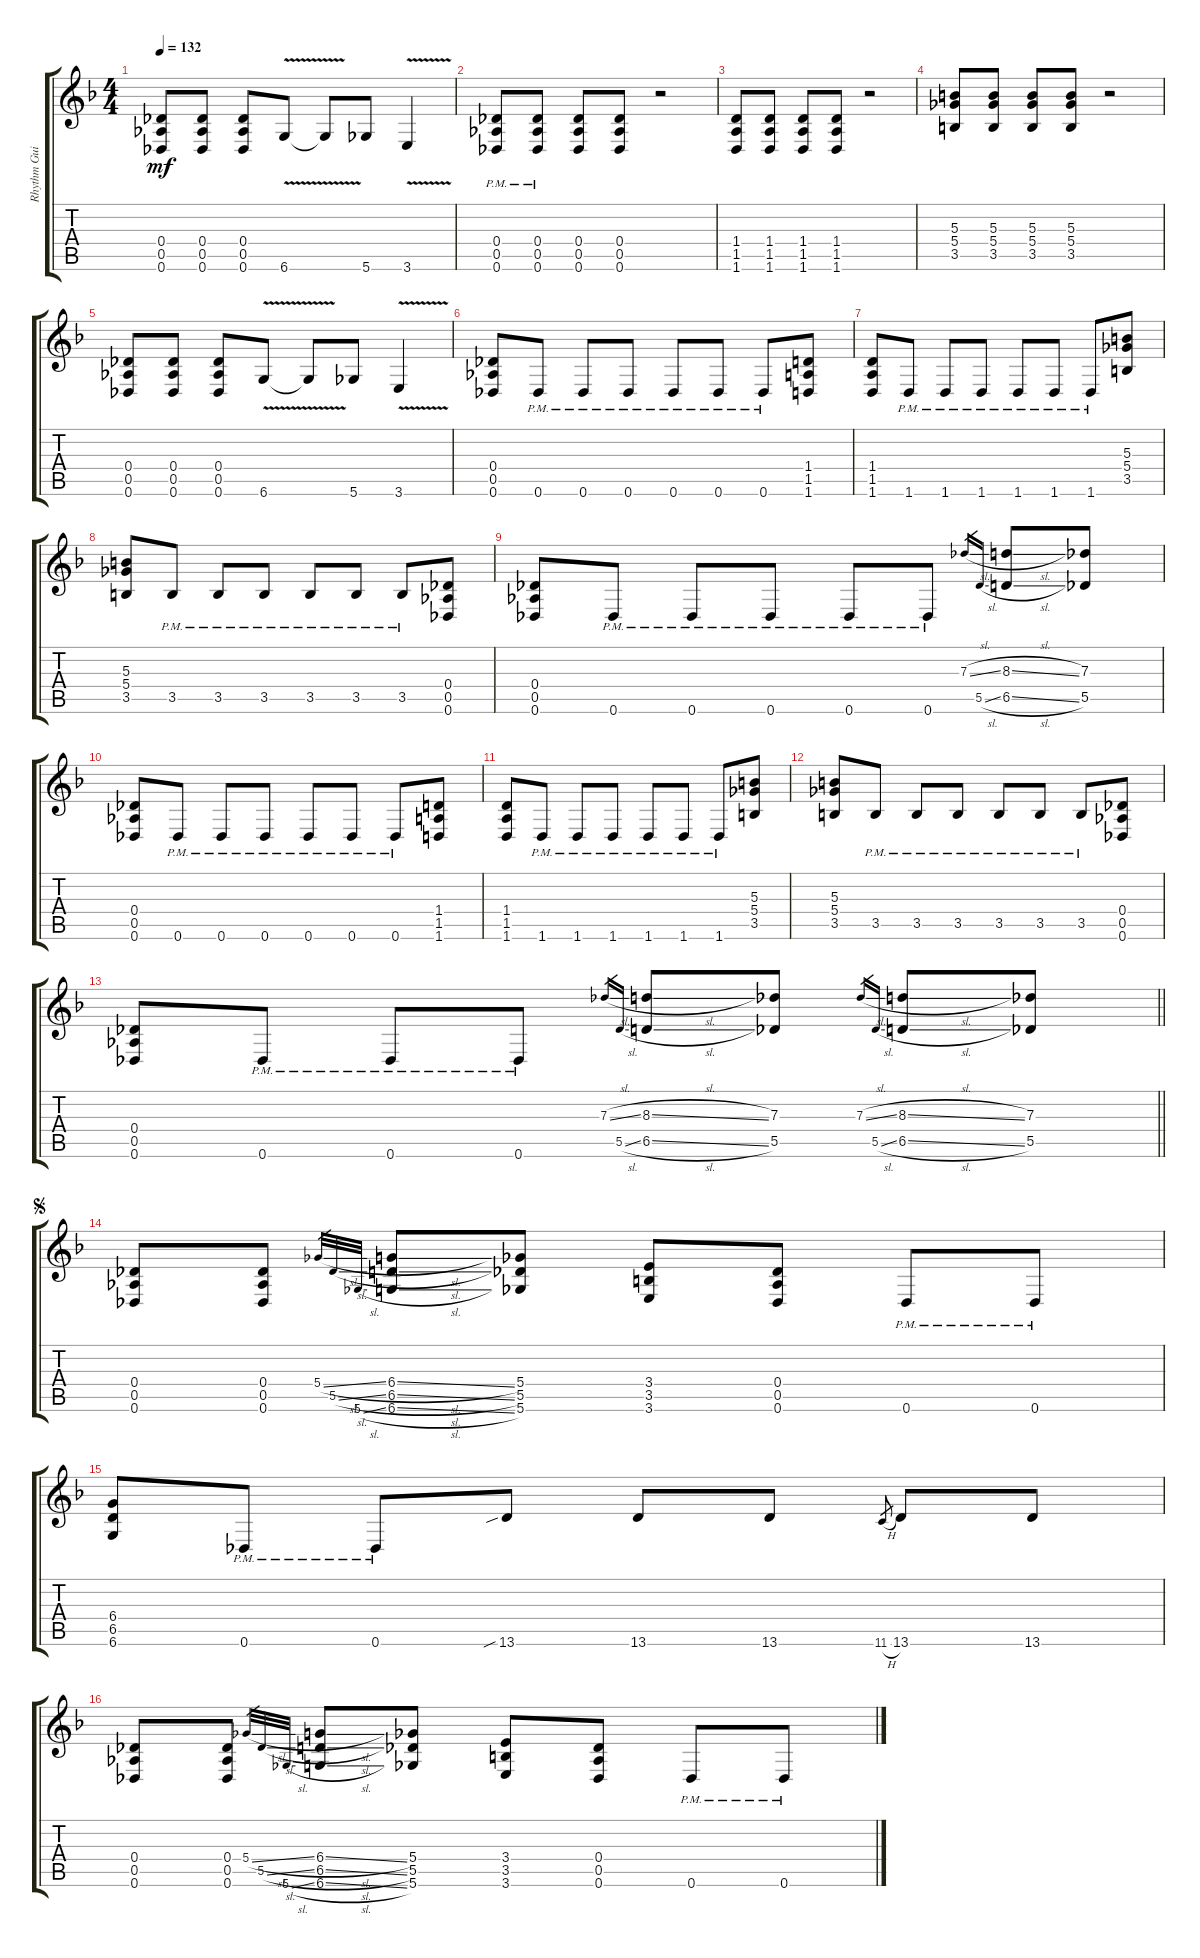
\track ("Rhythm Guitar" "Rhythm Gui") {instrument overdrivenguitar}
\staff {score tabs}
\tuning (Eb4 Bb3 Gb3 Db3 Ab2 Db2) {hide}
\ts (4 4)
\tempo 132
\clef g2
\ks f
(0.4 0.5 0.6).8{dy mf} (0.4 0.5 0.6).8 (0.4 0.5 0.6).8 6.6{v}.8 6.6{v t}.8 5.6.8 3.6{v}.4 |
(0.4{pm} 0.5{pm} 0.6{pm}).8 (0.4{pm} 0.5{pm} 0.6{pm}).8 (0.4 0.5 0.6).8 (0.4 0.5 0.6).8 r.2 |
(1.4 1.5 1.6).8 (1.4 1.5 1.6).8 (1.4 1.5 1.6).8 (1.4 1.5 1.6).8 r.2 |
(5.3 5.4 3.5).8 (5.3 5.4 3.5).8 (5.3 5.4 3.5).8 (5.3 5.4 3.5).8 r.2 |
(0.4 0.5 0.6).8 (0.4 0.5 0.6).8 (0.4 0.5 0.6).8 6.6{v}.8 6.6{v t}.8 5.6.8 3.6{v}.4 |
(0.4 0.5 0.6).8 0.6{pm}.8 0.6{pm}.8 0.6{pm}.8 0.6{pm}.8 0.6{pm}.8 0.6{pm}.8 (1.4 1.5 1.6).8 |
(1.4 1.5 1.6).8 1.6{pm}.8 1.6{pm}.8 1.6{pm}.8 1.6{pm}.8 1.6{pm}.8 1.6{pm}.8 (5.3 5.4 3.5).8 |
(5.3 5.4 3.5).8 3.5{pm}.8 3.5{pm}.8 3.5{pm}.8 3.5{pm}.8 3.5{pm}.8 3.5{pm}.8 (0.4 0.5 0.6).8 |
(0.4 0.5 0.6).8 0.6{pm}.8 0.6{pm}.8 0.6{pm}.8 0.6{pm}.8 0.6{pm}.8 7.3{sl}.16{gr} 5.5{sl}.16{gr} (8.3{sl} 6.5{sl}).8 (7.3 5.5).8 |
(0.4 0.5 0.6).8 0.6{pm}.8 0.6{pm}.8 0.6{pm}.8 0.6{pm}.8 0.6{pm}.8 0.6{pm}.8 (1.4 1.5 1.6).8 |
(1.4 1.5 1.6).8 1.6{pm}.8 1.6{pm}.8 1.6{pm}.8 1.6{pm}.8 1.6{pm}.8 1.6{pm}.8 (5.3 5.4 3.5).8 |
(5.3 5.4 3.5).8 3.5{pm}.8 3.5{pm}.8 3.5{pm}.8 3.5{pm}.8 3.5{pm}.8 3.5{pm}.8 (0.4 0.5 0.6).8 |
\barLineRight lightlight
(0.4 0.5 0.6).8 0.6{pm}.8 0.6{pm}.8 0.6{pm}.8 7.3{sl}.16{gr} 5.5{sl}.16{gr} (8.3{sl} 6.5{sl}).8 (7.3 5.5).8 7.3{sl}.16{gr} 5.5{sl}.16{gr} (8.3{sl} 6.5{sl}).8 (7.3 5.5).8 |
\jump segno
(0.4 0.5 0.6).8 (0.4 0.5 0.6).8 5.4{sl}.32{gr} 5.5{sl}.32{gr} 5.6{sl}.32{gr} (6.4{sl} 6.5{sl} 6.6{sl}).8 (5.4 5.5 5.6).8 (3.4 3.5 3.6).8 (0.4 0.5 0.6).8 0.6{pm}.8 0.6{pm}.8 |
(6.4 6.5 6.6).8 0.6{pm}.8 0.6{pm}.8 13.6{sib}.8 13.6.8 13.6.8 11.6{h}.8{gr} 13.6.8 13.6.8 |
(0.4 0.5 0.6).8 (0.4 0.5 0.6).8 5.4{sl}.32{gr} 5.5{sl}.32{gr} 5.6{sl}.32{gr} (6.4{sl} 6.5{sl} 6.6{sl}).8 (5.4 5.5 5.6).8 (3.4 3.5 3.6).8 (0.4 0.5 0.6).8 0.6{pm}.8 0.6{pm}.8
